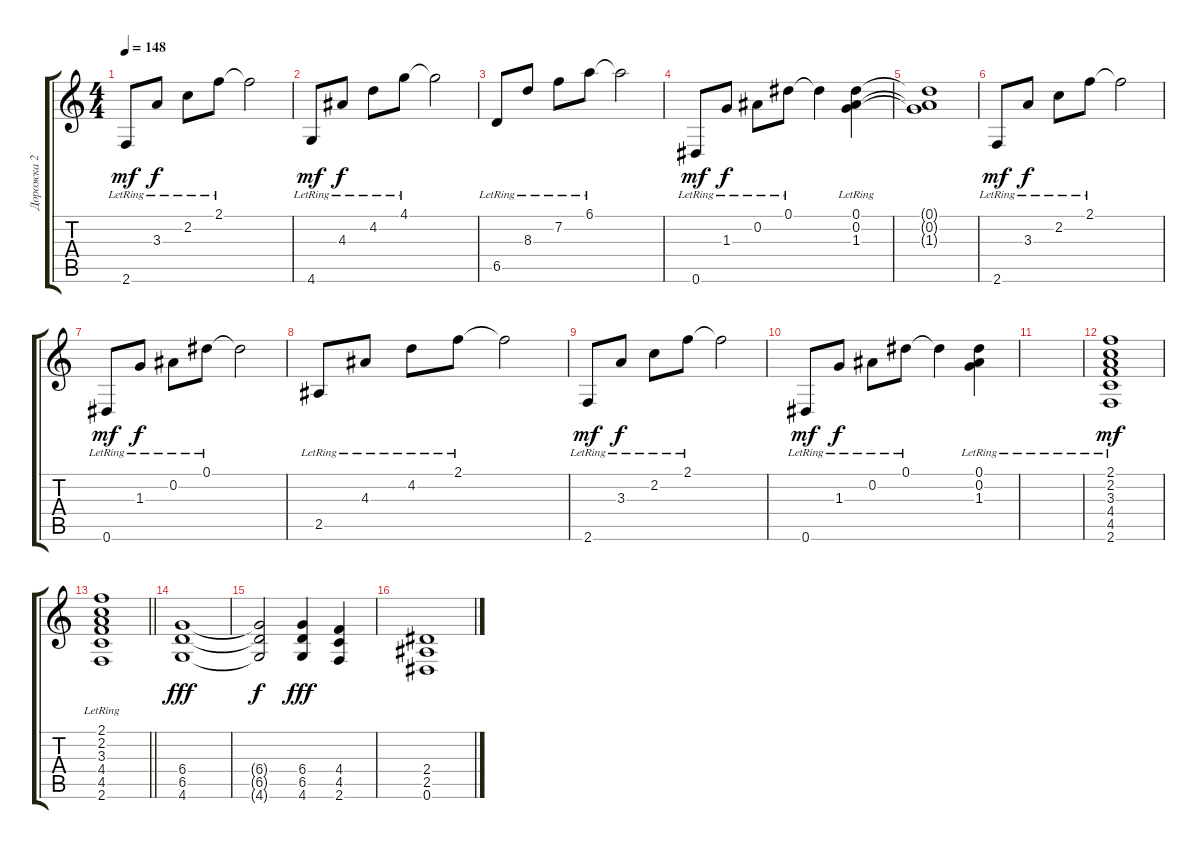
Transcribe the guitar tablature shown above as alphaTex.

\track ("Дорожка 2" "Дорожка 2") {instrument acousticguitarsteel}
\staff {score tabs}
\tuning (Eb4 Bb3 Gb3 Db3 Ab2 Eb2) {hide}
\ts (4 4)
\tempo 148
\clef g2
\ks c
2.6{lr}.8{dy mf} 3.3{lr}.8{dy f} 2.2{lr}.8 2.1{lr}.8 2.1{t}.2 |
4.6{lr}.8{dy mf} 4.3{lr}.8{dy f} 4.2{lr}.8 4.1{lr}.8 4.1{t}.2 |
6.5{lr}.8 8.3{lr}.8 7.2{lr}.8 6.1{lr}.8 6.1{t}.2 |
0.6{lr}.8{dy mf} 1.3{lr}.8{dy f} 0.2{lr}.8 0.1{lr}.8 0.1{t}.4 (0.1{lr} 0.2{lr} 1.3{lr}).4 |
(0.1{t} 0.2{t} 1.3{t}).1 |
2.6{lr}.8{dy mf} 3.3{lr}.8{dy f} 2.2{lr}.8 2.1{lr}.8 2.1{t}.2 |
0.6{lr}.8{dy mf} 1.3{lr}.8{dy f} 0.2{lr}.8 0.1{lr}.8 0.1{t}.2 |
2.5{lr}.8 4.3{lr}.8 4.2{lr}.8 2.1{lr}.8 2.1{t}.2 |
2.6{lr}.8{dy mf} 3.3{lr}.8{dy f} 2.2{lr}.8 2.1{lr}.8 2.1{t}.2 |
0.6{lr}.8{dy mf} 1.3{lr}.8{dy f} 0.2{lr}.8 0.1{lr}.8 0.1{t}.4 (0.1{lr} 0.2{lr} 1.3{lr}).4 |
|
(2.1{lr} 2.2{lr} 3.3{lr} 4.4{lr} 4.5{lr} 2.6{lr}).1{dy mf} |
\barLineRight lightlight
(2.1{lr} 2.2{lr} 3.3{lr} 4.4{lr} 4.5{lr} 2.6{lr}).1 |
(6.4 6.5 4.6).1{dy fff instrument distortionguitar} |
(6.4{t} 6.5{t} 4.6{t}).2{dy f} (6.4 6.5 4.6).4{dy fff} (4.4 4.5 2.6).4 |
(2.4 2.5 0.6).1
